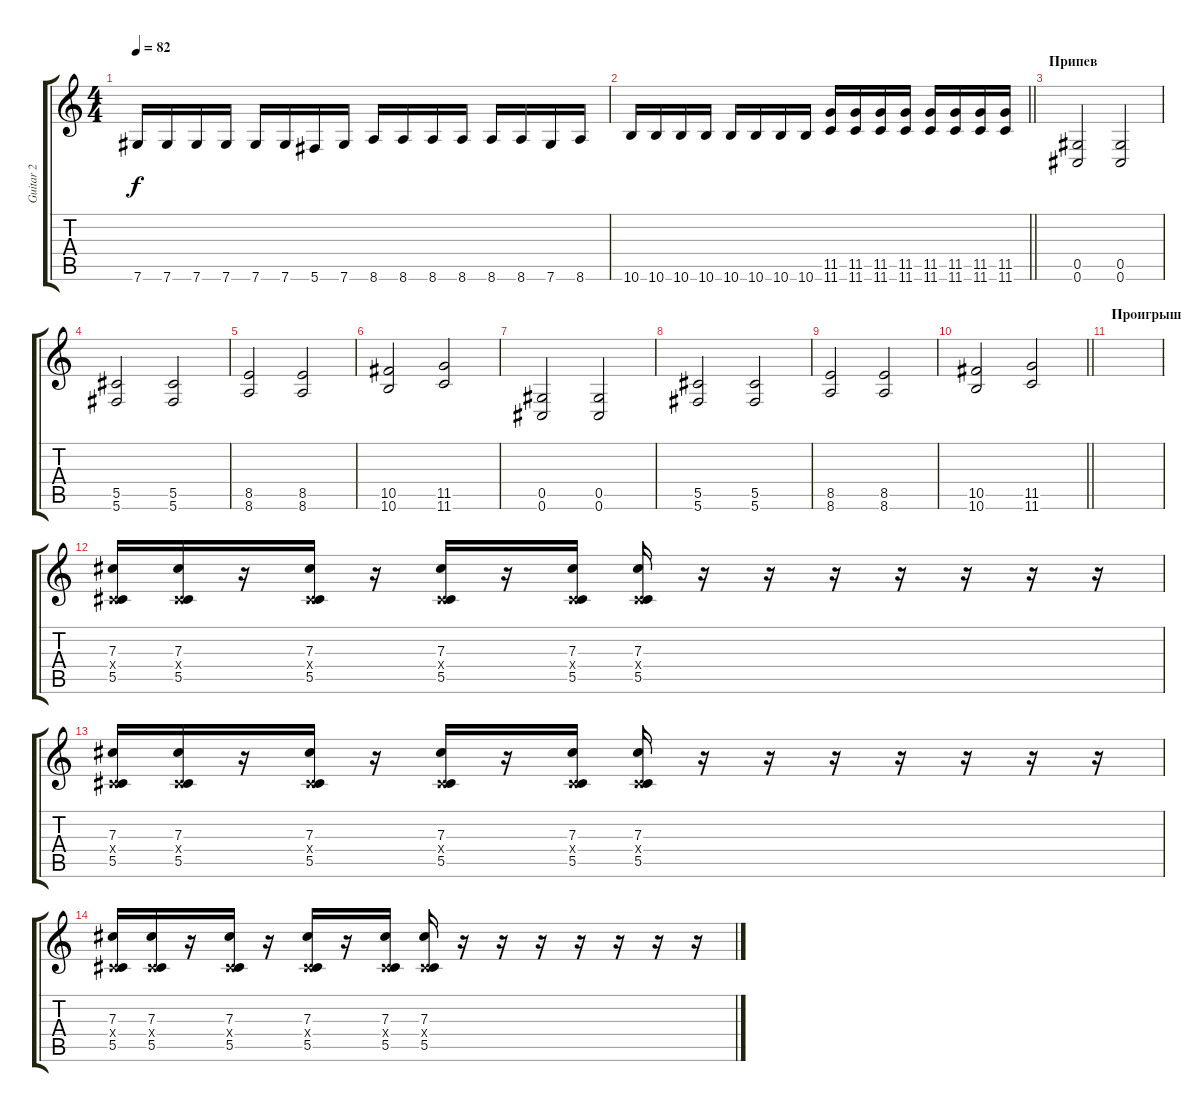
\track ("Guitar 2" "Guitar 2") {instrument distortionguitar}
\staff {score tabs}
\tuning (Eb4 Bb3 Gb3 Db3 Ab2 Db2) {hide}
\ts (4 4)
\tempo 82
\clef g2
\ks c
7.6.16{dy f} 7.6.16 7.6.16 7.6.16 7.6.16 7.6.16 5.6.16 7.6.16 8.6.16 8.6.16 8.6.16 8.6.16 8.6.16 8.6.16 7.6.16 8.6.16 |
\barLineRight lightlight
10.6.16 10.6.16 10.6.16 10.6.16 10.6.16 10.6.16 10.6.16 10.6.16 (11.5 11.6).16 (11.5 11.6).16 (11.5 11.6).16 (11.5 11.6).16 (11.5 11.6).16 (11.5 11.6).16 (11.5 11.6).16 (11.5 11.6).16 |
\section ("" "Припев")
(0.5 0.6).2 (0.5 0.6).2 |
(5.5 5.6).2 (5.5 5.6).2 |
(8.5 8.6).2 (8.5 8.6).2 |
(10.5 10.6).2 (11.5 11.6).2 |
(0.5 0.6).2 (0.5 0.6).2 |
(5.5 5.6).2 (5.5 5.6).2 |
(8.5 8.6).2 (8.5 8.6).2 |
\barLineRight lightlight
(10.5 10.6).2 (11.5 11.6).2 |
\section ("" "Проигрыш")
|
(7.3 0.4{x} 5.5).16 (7.3 0.4{x} 5.5).16 r.16 (7.3 0.4{x} 5.5).16 r.16 (7.3 0.4{x} 5.5).16 r.16 (7.3 0.4{x} 5.5).16 (7.3 0.4{x} 5.5).16 r.16 r.16 r.16 r.16 r.16 r.16 r.16 |
(7.3 0.4{x} 5.5).16 (7.3 0.4{x} 5.5).16 r.16 (7.3 0.4{x} 5.5).16 r.16 (7.3 0.4{x} 5.5).16 r.16 (7.3 0.4{x} 5.5).16 (7.3 0.4{x} 5.5).16 r.16 r.16 r.16 r.16 r.16 r.16 r.16 |
(7.3 0.4{x} 5.5).16 (7.3 0.4{x} 5.5).16 r.16 (7.3 0.4{x} 5.5).16 r.16 (7.3 0.4{x} 5.5).16 r.16 (7.3 0.4{x} 5.5).16 (7.3 0.4{x} 5.5).16 r.16 r.16 r.16 r.16 r.16 r.16 r.16
